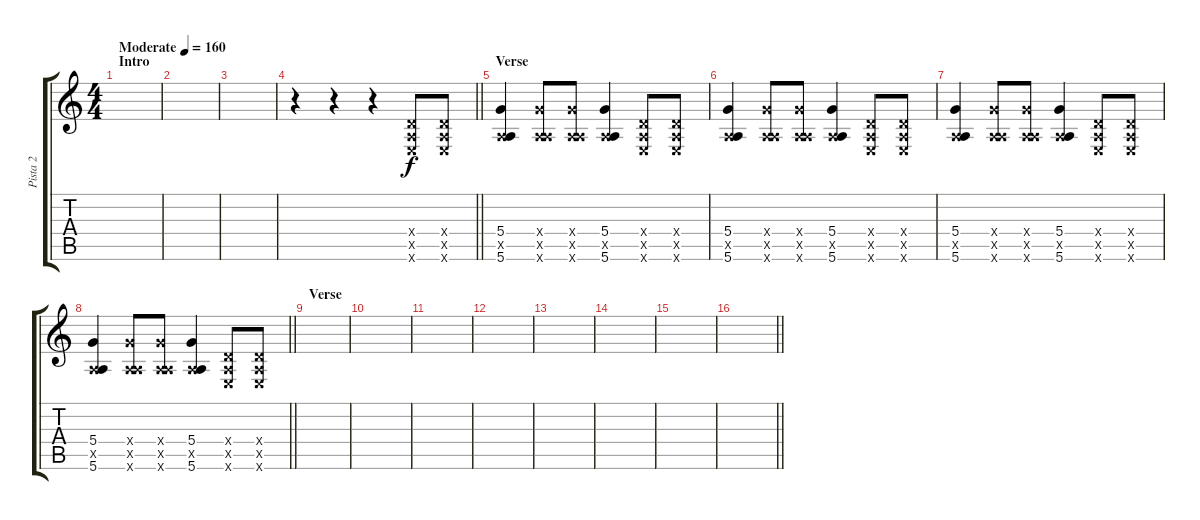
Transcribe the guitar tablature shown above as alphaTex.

\track ("Pista 2" "Pista 2") {instrument overdrivenguitar}
\staff {score tabs}
\tuning (E4 B3 G3 D3 A2 E2) {hide}
\ts (4 4)
\section ("" "Intro")
\tempo (160 "Moderate")
\clef g2
\ks c
|
|
|
\barLineRight lightlight
r.4 r.4 r.4 (0.4{x} 0.5{x} 0.6{x}).8 (0.4{x} 0.5{x} 0.6{x}).8 |
\section ("" "Verse")
(5.4 0.5{x} 5.6).4 (5.4{x} 0.5{x} 5.6{x}).8 (5.4{x} 0.5{x} 5.6{x}).8 (5.4 0.5{x} 5.6).4 (0.4{x} 0.5{x} 0.6{x}).8 (0.4{x} 0.5{x} 0.6{x}).8 |
(5.4 0.5{x} 5.6).4 (5.4{x} 0.5{x} 5.6{x}).8 (5.4{x} 0.5{x} 5.6{x}).8 (5.4 0.5{x} 5.6).4 (0.4{x} 0.5{x} 0.6{x}).8 (0.4{x} 0.5{x} 0.6{x}).8 |
(5.4 0.5{x} 5.6).4 (5.4{x} 0.5{x} 5.6{x}).8 (5.4{x} 0.5{x} 5.6{x}).8 (5.4 0.5{x} 5.6).4 (0.4{x} 0.5{x} 0.6{x}).8 (0.4{x} 0.5{x} 0.6{x}).8 |
\barLineRight lightlight
(5.4 0.5{x} 5.6).4 (5.4{x} 0.5{x} 5.6{x}).8 (5.4{x} 0.5{x} 5.6{x}).8 (5.4 0.5{x} 5.6).4 (0.4{x} 0.5{x} 0.6{x}).8 (0.4{x} 0.5{x} 0.6{x}).8 |
\section ("" "Verse")
|
|
|
|
|
|
|
\barLineRight lightlight
